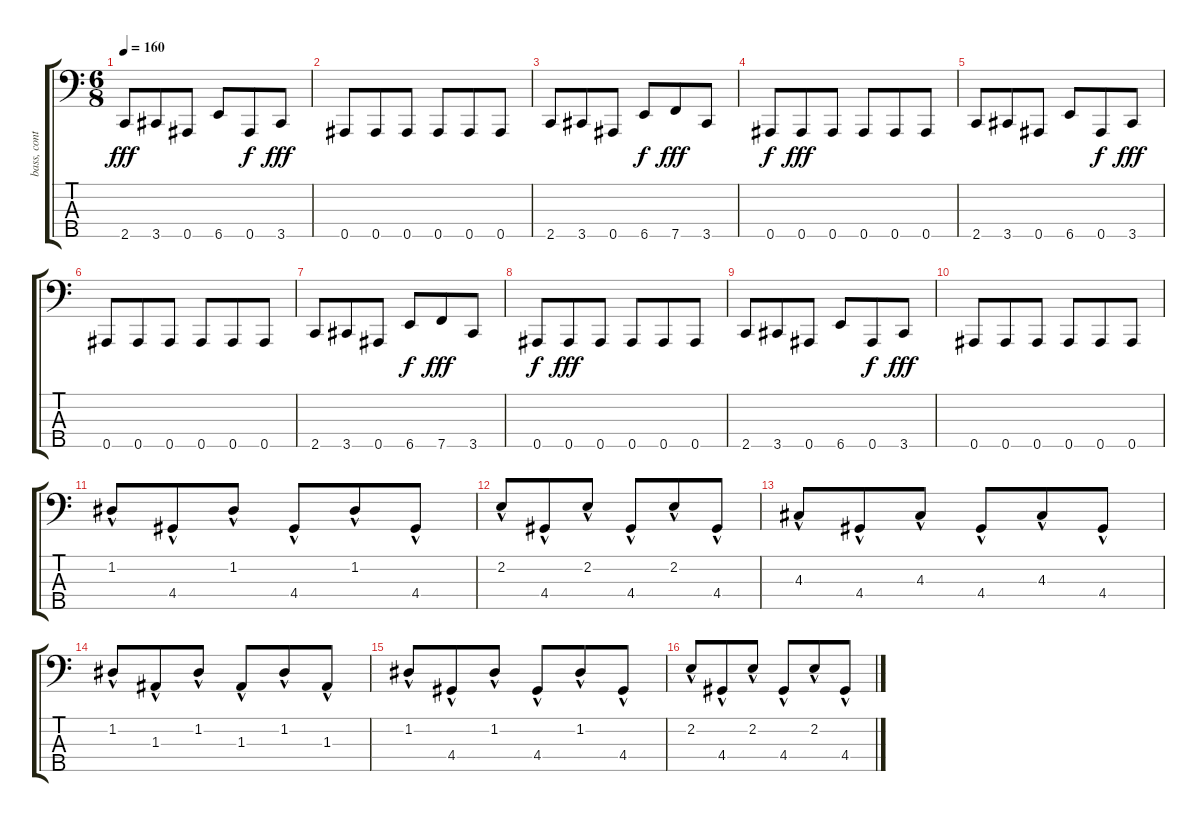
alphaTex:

\track ("bass, contrabass" "bass, cont") {instrument electricbasspick}
\staff {score tabs}
\tuning (G2 D2 A1 E1 Bb0) {hide}
\ts (6 8)
\tempo 160
\clef f4
\ks c
2.5.8{dy fff} 3.5.8 0.5.8 6.5.8 0.5.8{dy f} 3.5.8{dy fff} |
0.5.8 0.5.8 0.5.8 0.5.8 0.5.8 0.5.8 |
2.5.8 3.5.8 0.5.8 6.5.8{dy f} 7.5.8{dy fff} 3.5.8 |
0.5.8{dy f} 0.5.8{dy fff} 0.5.8 0.5.8 0.5.8 0.5.8 |
2.5.8 3.5.8 0.5.8 6.5.8 0.5.8{dy f} 3.5.8{dy fff} |
0.5.8 0.5.8 0.5.8 0.5.8 0.5.8 0.5.8 |
2.5.8 3.5.8 0.5.8 6.5.8{dy f} 7.5.8{dy fff} 3.5.8 |
0.5.8{dy f} 0.5.8{dy fff} 0.5.8 0.5.8 0.5.8 0.5.8 |
2.5.8 3.5.8 0.5.8 6.5.8 0.5.8{dy f} 3.5.8{dy fff} |
0.5.8 0.5.8 0.5.8 0.5.8 0.5.8 0.5.8 |
1.2{hac}.8 4.4{hac}.8 1.2{hac}.8 4.4{hac}.8 1.2{hac}.8 4.4{hac}.8 |
2.2{hac}.8 4.4{hac}.8 2.2{hac}.8 4.4{hac}.8 2.2{hac}.8 4.4{hac}.8 |
4.3{hac}.8 4.4{hac}.8 4.3{hac}.8 4.4{hac}.8 4.3{hac}.8 4.4{hac}.8 |
1.2{hac}.8 1.3{hac}.8 1.2{hac}.8 1.3{hac}.8 1.2{hac}.8 1.3{hac}.8 |
1.2{hac}.8 4.4{hac}.8 1.2{hac}.8 4.4{hac}.8 1.2{hac}.8 4.4{hac}.8 |
2.2{hac}.8 4.4{hac}.8 2.2{hac}.8 4.4{hac}.8 2.2{hac}.8 4.4{hac}.8
